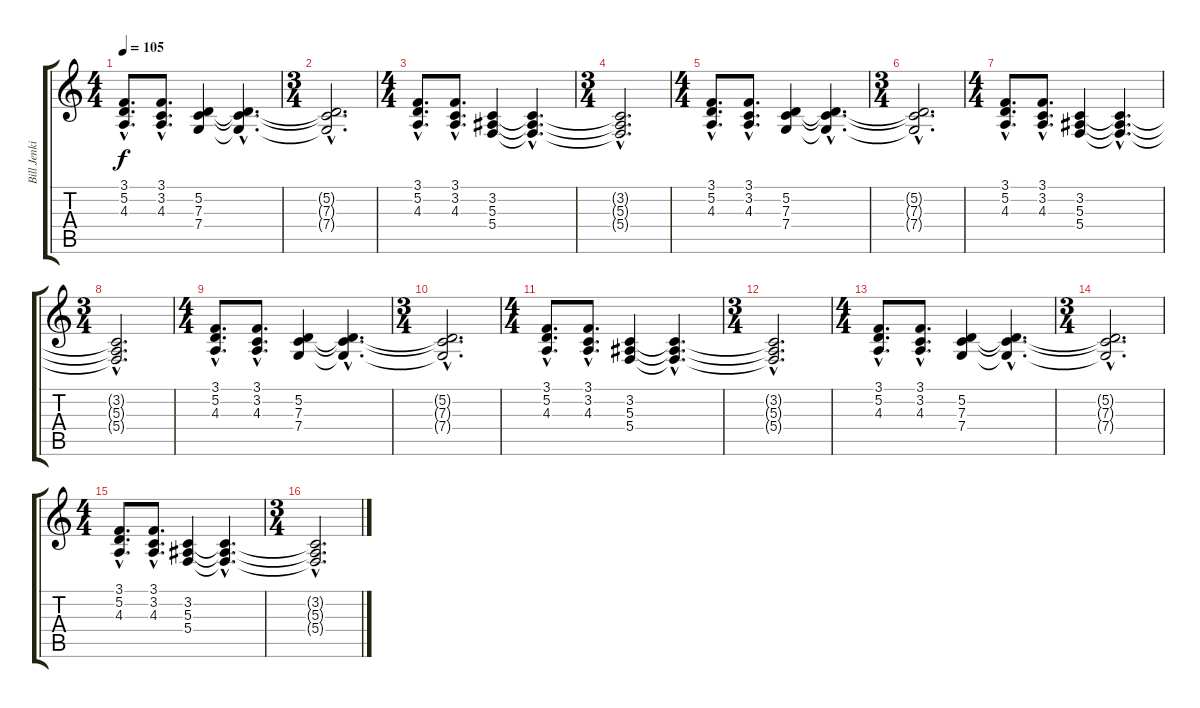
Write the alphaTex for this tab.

\track ("Bill Jenkins [Piano]" "Bill Jenki") {instrument brightacousticpiano}
\staff {score tabs}
\tuning (D4 A3 F3 C3 G2 D2) {hide}
\ts (4 4)
\tempo 105
\clef g2
\ks c
(3.1{hac} 5.2{hac} 4.3{hac}).8{d dy f} (3.1{hac} 3.2{hac} 4.3{hac}).8{d} (5.2 7.3 7.4).4 (5.2{hac t} 7.3{hac t} 7.4{hac t}).4{d} |
\ts (3 4)
(5.2{hac t} 7.3{hac t} 7.4{hac t}).2{d} |
\ts (4 4)
(3.1{hac} 5.2{hac} 4.3{hac}).8{d} (3.1{hac} 3.2{hac} 4.3{hac}).8{d} (3.2 5.3 5.4).4 (3.2{hac t} 5.3{hac t} 5.4{hac t}).4{d} |
\ts (3 4)
(3.2{hac t} 5.3{hac t} 5.4{hac t}).2{d} |
\ts (4 4)
(3.1{hac} 5.2{hac} 4.3{hac}).8{d} (3.1{hac} 3.2{hac} 4.3{hac}).8{d} (5.2 7.3 7.4).4 (5.2{hac t} 7.3{hac t} 7.4{hac t}).4{d} |
\ts (3 4)
(5.2{hac t} 7.3{hac t} 7.4{hac t}).2{d} |
\ts (4 4)
(3.1{hac} 5.2{hac} 4.3{hac}).8{d} (3.1{hac} 3.2{hac} 4.3{hac}).8{d} (3.2 5.3 5.4).4 (3.2{hac t} 5.3{hac t} 5.4{hac t}).4{d} |
\ts (3 4)
(3.2{hac t} 5.3{hac t} 5.4{hac t}).2{d} |
\ts (4 4)
(3.1{hac} 5.2{hac} 4.3{hac}).8{d} (3.1{hac} 3.2{hac} 4.3{hac}).8{d} (5.2 7.3 7.4).4 (5.2{hac t} 7.3{hac t} 7.4{hac t}).4{d} |
\ts (3 4)
(5.2{hac t} 7.3{hac t} 7.4{hac t}).2{d} |
\ts (4 4)
(3.1{hac} 5.2{hac} 4.3{hac}).8{d} (3.1{hac} 3.2{hac} 4.3{hac}).8{d} (3.2 5.3 5.4).4 (3.2{hac t} 5.3{hac t} 5.4{hac t}).4{d} |
\ts (3 4)
(3.2{hac t} 5.3{hac t} 5.4{hac t}).2{d} |
\ts (4 4)
(3.1{hac} 5.2{hac} 4.3{hac}).8{d} (3.1{hac} 3.2{hac} 4.3{hac}).8{d} (5.2 7.3 7.4).4 (5.2{hac t} 7.3{hac t} 7.4{hac t}).4{d} |
\ts (3 4)
(5.2{hac t} 7.3{hac t} 7.4{hac t}).2{d} |
\ts (4 4)
(3.1{hac} 5.2{hac} 4.3{hac}).8{d} (3.1{hac} 3.2{hac} 4.3{hac}).8{d} (3.2 5.3 5.4).4 (3.2{hac t} 5.3{hac t} 5.4{hac t}).4{d} |
\ts (3 4)
(3.2{hac t} 5.3{hac t} 5.4{hac t}).2{d}
